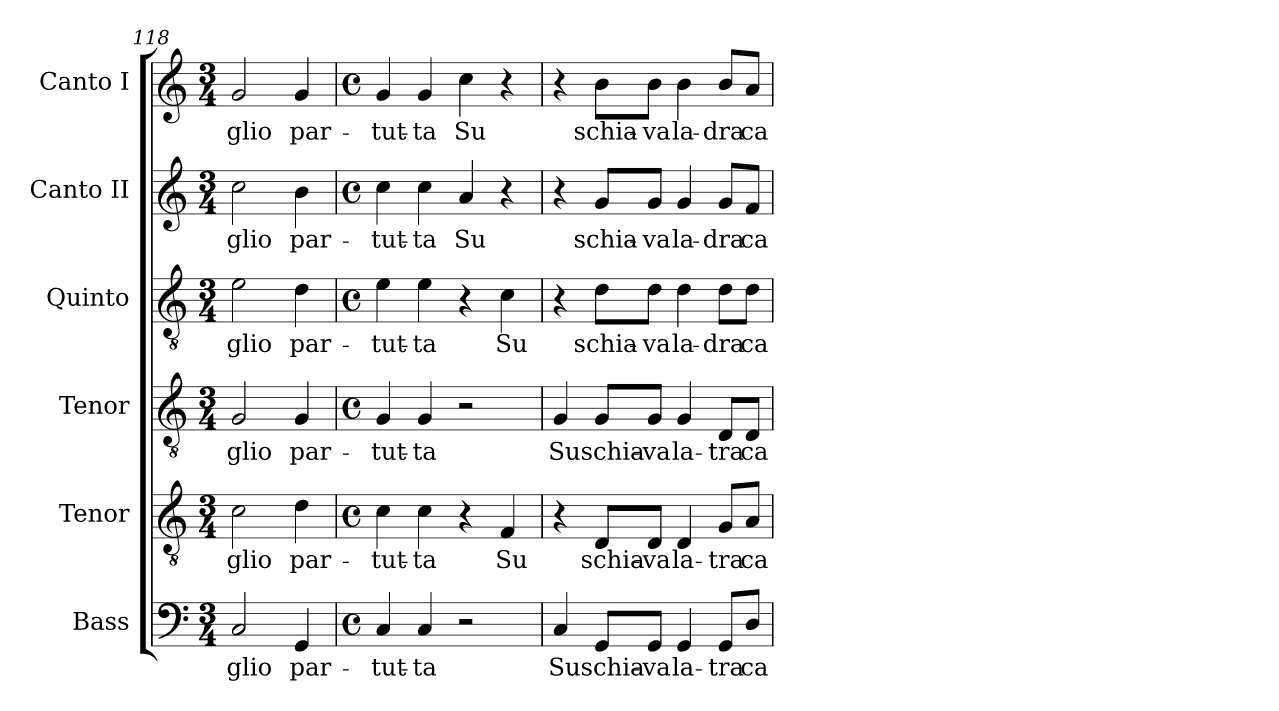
**kern	**text	**kern	**text	**kern	**text	**kern	**text	**kern	**text	**kern	**text
*part6	*part6	*part5	*part5	*part4	*part4	*part3	*part3	*part2	*part2	*part1	*part1
*staff6	*staff6	*staff5	*staff5	*staff4	*staff4	*staff3	*staff3	*staff2	*staff2	*staff1	*staff1
*I"Bass	*	*I"Tenor	*	*I"Tenor	*	*I"Quinto	*	*I"Canto II	*	*I"Canto I	*
*I'B.	*	*I'T.	*	*I'T.	*	*	*	*	*	*	*
*clefF4	*	*clefGv2	*	*clefGv2	*	*clefGv2	*	*clefG2	*	*clefG2	*
*	*	*ITrd7c12	*	*ITrd7c12	*	*ITrd7c12	*	*	*	*	*
*k[]	*	*k[]	*	*k[]	*	*k[]	*	*k[]	*	*k[]	*
*C:	*	*C:	*	*C:	*	*C:	*	*C:	*	*C:	*
*M3/4	*	*M3/4	*	*M3/4	*	*M3/4	*	*M3/4	*	*M3/4	*
=118	=118	=118	=118	=118	=118	=118	=118	=118	=118	=118	=118
!	!LO:LY:b:color=#000000	!	!	!	!	!	!	!	!	!	!
!	!	!	!LO:LY:b:color=#000000	!	!	!	!	!	!	!	!
!	!	!	!	!	!LO:LY:b:color=#000000	!	!	!	!	!	!
!	!	!	!	!	!	!	!LO:LY:b:color=#000000	!	!	!	!
!	!	!	!	!	!	!	!	!	!LO:LY:b:color=#000000	!	!
!	!	!	!	!	!	!	!	!	!	!	!LO:LY:b:color=#000000
2Ci/	-glio	2Ci\	-glio	2GGi/	-glio	2Ei\	-glio	2cci\	-glio	2gi/	-glio
!	!LO:LY:b:color=#000000	!	!	!	!	!	!	!	!	!	!
!	!	!	!LO:LY:b:color=#000000	!	!	!	!	!	!	!	!
!	!	!	!	!	!LO:LY:b:color=#000000	!	!	!	!	!	!
!	!	!	!	!	!	!	!LO:LY:b:color=#000000	!	!	!	!
!	!	!	!	!	!	!	!	!	!LO:LY:b:color=#000000	!	!
!	!	!	!	!	!	!	!	!	!	!	!LO:LY:b:color=#000000
4GGi/	par-	4Di\	par-	4GGi/	par-	4Di\	par-	4bi\	par-	4gi/	par-
!!LO:PB:g=z
=119	=119	=119	=119	=119	=119	=119	=119	=119	=119	=119	=119
*M4/4	*	*M4/4	*	*M4/4	*	*M4/4	*	*M4/4	*	*M4/4	*
*met(c)	*	*met(c)	*	*met(c)	*	*met(c)	*	*met(c)	*	*met(c)	*
!	!LO:LY:b:color=#000000	!	!	!	!	!	!	!	!	!	!
!	!	!	!LO:LY:b:color=#000000	!	!	!	!	!	!	!	!
!	!	!	!	!	!LO:LY:b:color=#000000	!	!	!	!	!	!
!	!	!	!	!	!	!	!LO:LY:b:color=#000000	!	!	!	!
!	!	!	!	!	!	!	!	!	!LO:LY:b:color=#000000	!	!
!	!	!	!	!	!	!	!	!	!	!	!LO:LY:b:color=#000000
4Ci/	-tut-	4Ci\	-tut-	4GGi/	-tut-	4Ei\	-tut-	4cci\	-tut-	4gi/	-tut-
!	!LO:LY:b:color=#000000	!	!	!	!	!	!	!	!	!	!
!	!	!	!LO:LY:b:color=#000000	!	!	!	!	!	!	!	!
!	!	!	!	!	!LO:LY:b:color=#000000	!	!	!	!	!	!
!	!	!	!	!	!	!	!LO:LY:b:color=#000000	!	!	!	!
!	!	!	!	!	!	!	!	!	!LO:LY:b:color=#000000	!	!
!	!	!	!	!	!	!	!	!	!	!	!LO:LY:b:color=#000000
4Ci/	-ta	4Ci\	-ta	4GGi/	-ta	4Ei\	-ta	4cci\	-ta	4gi/	-ta
!	!	!	!	!	!	!	!	!	!LO:LY:b:color=#000000	!	!
!	!	!	!	!	!	!	!	!	!	!	!LO:LY:b:color=#000000
2r	.	4r	.	2r	.	4r	.	4ai/	Su	4cci\	Su
!	!	!	!LO:LY:b:color=#000000	!	!	!	!	!	!	!	!
!	!	!	!	!	!	!	!LO:LY:b:color=#000000	!	!	!	!
.	.	4FFi/	Su	.	.	4Ci\	Su	4r	.	4r	.
=120	=120	=120	=120	=120	=120	=120	=120	=120	=120	=120	=120
!	!LO:LY:b:color=#000000	!	!	!	!	!	!	!	!	!	!
!	!	!	!	!	!LO:LY:b:color=#000000	!	!	!	!	!	!
4Ci/	Su	4r	.	4GGi/	Su	4r	.	4r	.	4r	.
!	!LO:LY:b:color=#000000	!	!	!	!	!	!	!	!	!	!
!	!	!	!LO:LY:b:color=#000000	!	!	!	!	!	!	!	!
!	!	!	!	!	!LO:LY:b:color=#000000	!	!	!	!	!	!
!	!	!	!	!	!	!	!LO:LY:b:color=#000000	!	!	!	!
!	!	!	!	!	!	!	!	!	!LO:LY:b:color=#000000	!	!
!	!	!	!	!	!	!	!	!	!	!	!LO:LY:b:color=#000000
8GGi/L	schia-	8DDi/L	schia-	8GGi/L	schia-	8Di\L	schia-	8gi/L	schia-	8bi\L	schia-
!	!LO:LY:b:color=#000000	!	!	!	!	!	!	!	!	!	!
!	!	!	!LO:LY:b:color=#000000	!	!	!	!	!	!	!	!
!	!	!	!	!	!LO:LY:b:color=#000000	!	!	!	!	!	!
!	!	!	!	!	!	!	!LO:LY:b:color=#000000	!	!	!	!
!	!	!	!	!	!	!	!	!	!LO:LY:b:color=#000000	!	!
!	!	!	!	!	!	!	!	!	!	!	!LO:LY:b:color=#000000
8GGi/J	-va	8DDi/J	-va	8GGi/J	-va	8Di\J	-va	8gi/J	-va	8bi\J	-va
!	!LO:LY:b:color=#000000	!	!	!	!	!	!	!	!	!	!
!	!	!	!LO:LY:b:color=#000000	!	!	!	!	!	!	!	!
!	!	!	!	!	!LO:LY:b:color=#000000	!	!	!	!	!	!
!	!	!	!	!	!	!	!LO:LY:b:color=#000000	!	!	!	!
!	!	!	!	!	!	!	!	!	!LO:LY:b:color=#000000	!	!
!	!	!	!	!	!	!	!	!	!	!	!LO:LY:b:color=#000000
4GGi/	la-	4DDi/	la-	4GGi/	la-	4Di\	la-	4gi/	la-	4bi\	la-
!	!LO:LY:b:color=#000000	!	!	!	!	!	!	!	!	!	!
!	!	!	!LO:LY:b:color=#000000	!	!	!	!	!	!	!	!
!	!	!	!	!	!LO:LY:b:color=#000000	!	!	!	!	!	!
!	!	!	!	!	!	!	!LO:LY:b:color=#000000	!	!	!	!
!	!	!	!	!	!	!	!	!	!LO:LY:b:color=#000000	!	!
!	!	!	!	!	!	!	!	!	!	!	!LO:LY:b:color=#000000
8GGi/L	-tra	8GGi/L	-tra	8DDi/L	-tra	8Di\L	-dra	8gi/L	-dra	8bi/L	-dra
!	!LO:LY:b:color=#000000	!	!	!	!	!	!	!	!	!	!
!	!	!	!LO:LY:b:color=#000000	!	!	!	!	!	!	!	!
!	!	!	!	!	!LO:LY:b:color=#000000	!	!	!	!	!	!
!	!	!	!	!	!	!	!LO:LY:b:color=#000000	!	!	!	!
!	!	!	!	!	!	!	!	!	!LO:LY:b:color=#000000	!	!
!	!	!	!	!	!	!	!	!	!	!	!LO:LY:b:color=#000000
8Di/J	ca-	8AAi/J	ca-	8DDi/J	ca-	8Di\J	ca-	8fi/J	ca-	8ai/J	ca-
=	=	=	=	=	=	=	=	=	=	=	=
*-	*-	*-	*-	*-	*-	*-	*-	*-	*-	*-	*-
